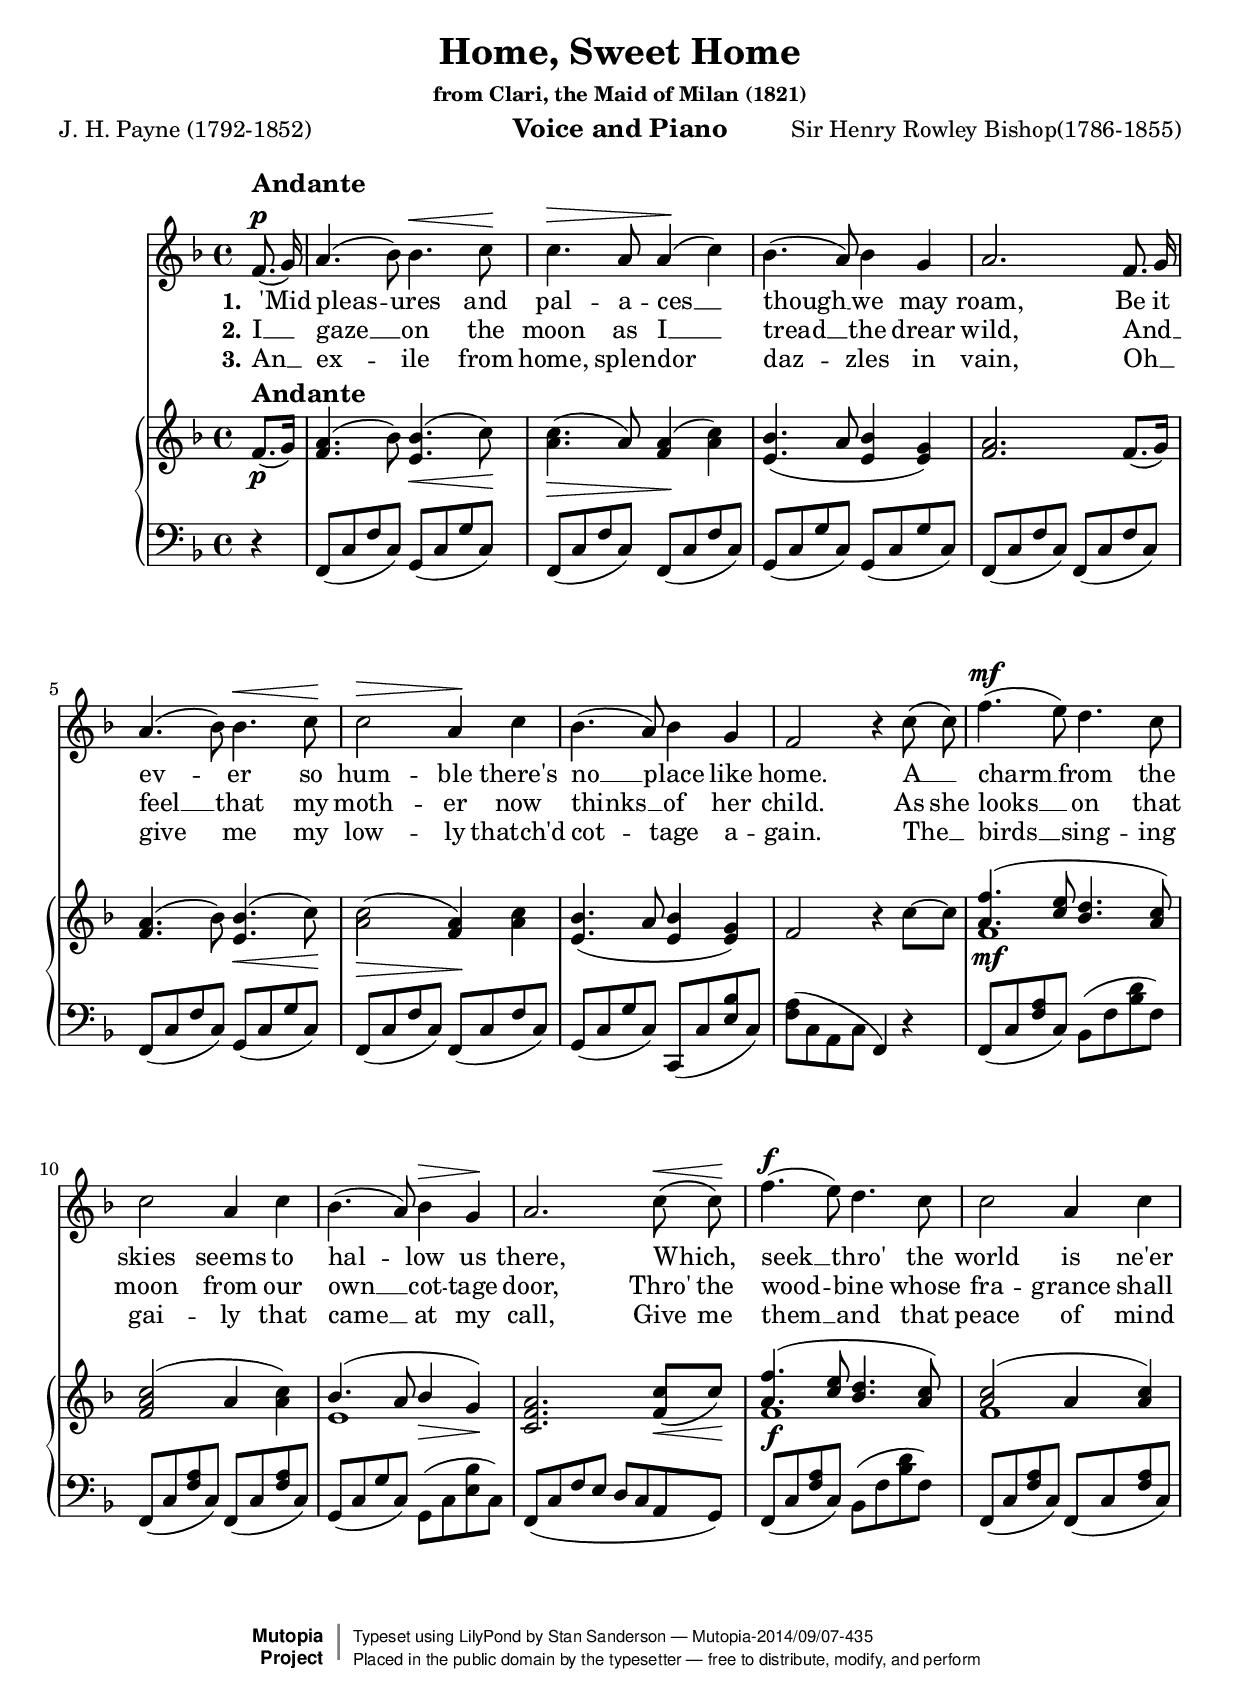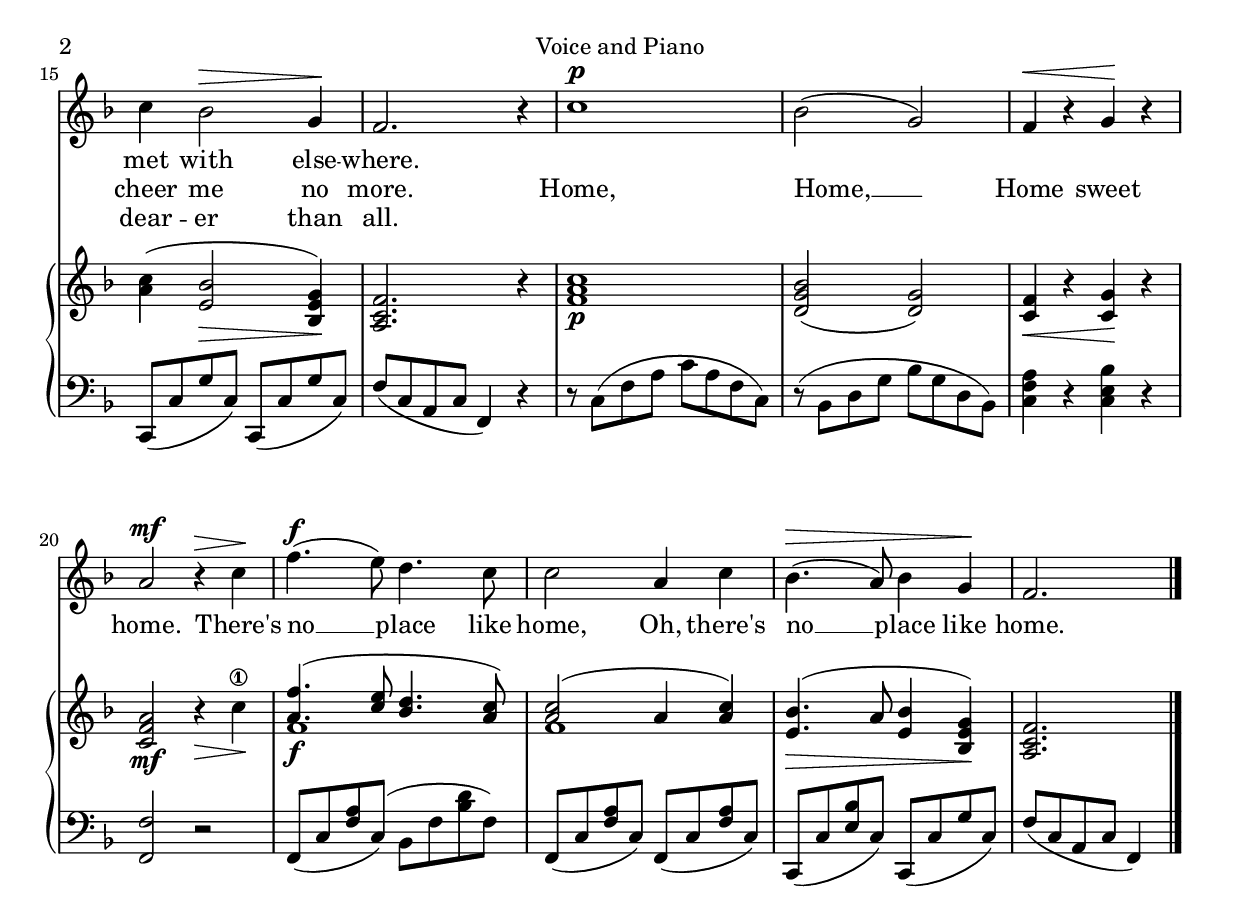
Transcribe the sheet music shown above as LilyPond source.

\include "english.ly"
\version "2.18.2"
%#(set-global-staff-size 17)

\header {
  title = "Home, Sweet Home"
  subsubtitle ="from Clari, the Maid of Milan (1821)"
  composer = "Sir Henry Rowley Bishop(1786-1855)"
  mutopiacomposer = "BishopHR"
  poet = "J. H. Payne (1792-1852)"
  instrument = "Voice and Piano"
  date = "1852"
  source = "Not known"
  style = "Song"
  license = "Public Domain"
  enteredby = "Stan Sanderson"
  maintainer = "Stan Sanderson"
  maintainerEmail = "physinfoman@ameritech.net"
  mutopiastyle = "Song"

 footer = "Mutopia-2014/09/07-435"
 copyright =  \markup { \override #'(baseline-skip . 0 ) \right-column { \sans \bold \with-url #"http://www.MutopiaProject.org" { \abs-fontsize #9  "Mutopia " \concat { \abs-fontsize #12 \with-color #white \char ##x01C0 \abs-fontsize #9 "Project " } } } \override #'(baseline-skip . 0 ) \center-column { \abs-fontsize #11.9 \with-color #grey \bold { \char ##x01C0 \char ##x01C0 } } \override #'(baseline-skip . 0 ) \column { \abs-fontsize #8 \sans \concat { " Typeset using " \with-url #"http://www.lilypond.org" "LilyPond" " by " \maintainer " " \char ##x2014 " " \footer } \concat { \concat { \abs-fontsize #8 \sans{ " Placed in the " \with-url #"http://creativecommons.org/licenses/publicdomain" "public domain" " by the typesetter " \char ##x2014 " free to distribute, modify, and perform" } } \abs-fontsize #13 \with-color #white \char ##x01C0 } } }
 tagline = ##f
}
\paper {
  % add space between composer/opus markup and first staff
  markup-system-spacing #'padding = #3
  % add a little space between composer and opus
  markup-markup-spacing #'padding = #1.2
  top-margin = 7\mm
  top-markup-spacing.basic-distance = #4
  markup-system-spacing.basic-distance = #13
  last-bottom-spacing.basic-distance = #14
  bottom-margin = 6\mm
}

melody = \relative c' {
	\key f\major \time 4/4
	\partial 4 f8.^\markup {\column {\bold \large "Andante" \dynamic p }}( g16)
%% 1-3
	a4.( bf8) bf4.^\< c8 \!| c4.^\> a8 a4(\! c) | bf4.( a8) bf4 g |
%% 4-6
	a2. f8. g16 | a4.( bf8) bf4.^\< c8\! | c2^\> a4\! c |
%% 7-9
	bf4.( a8) bf4 g | f2 r4 c'8\( c\) | f4.(^\mf e8) d4. c8 |
%% 10-12
	c2 a4 c | bf4.( a8) bf4^\> g\! | a2. c8\(^\< c\)\! |
%% 13-15
	f4.^\f( e8) d4. c8 | c2 a4 c | c bf2^\> g4\! |
%% 16-18
	f2. r4 | c'1^\p | bf2( g) |
%% 19-21
	f4^\< r g\! r | a2^\mf r4^\> c\! | f4.^\f( e8) d4. c8 |
%% 22-24
	c2 a4 c | bf4.^\>( a8) bf4 g\! | f2. \bar "|."
}

textA = \lyricmode {
	_'Mid pleas -- ures and pal -- a -- ces __ though __ we may roam,
	Be it ev -- er so hum -- ble there's no __ place like home.
	A __ _ charm __ from the skies seems to hal -- low us there,
	Which, _ seek __ thro' the world is ne'er met with else -- where.
}

textB = \lyricmode {
	I __ gaze __ on the moon as I __ tread __ the drear wild,
	And __ _ feel __ that my moth -- er now thinks __ of her child.
	As she looks __ on that moon from our own __ cot -- tage door,
	Thro' the wood -- bine whose fra -- grance shall cheer me no more.
%% chorus
	Home, Home, __ Home sweet home.
	There's no __ place like home,
	Oh, there's no __ place like home.
}

textC = \lyricmode {
	An __ ex -- ile from home, splen -- dor daz -- zles in vain,
	Oh __ _ give me my low -- ly thatch'd cot -- tage a -- gain.
	The __ _ birds __ sing -- ing gai -- ly that came __ at my call,
	Give me them __ and that peace of mind dear -- er than all.

}

upper = \relative c' {
	\key f\major \time 4/4
	f8._\p^\markup {\bold \large "Andante"}( g16)
%% 1-3
	<a f>4.( bf8) <bf e,>4._\<( c8)\! | <c a>4._\>( a8) <a f>4(\! <c a>) |
		<bf e,>4.( a8 <bf e,>4 <g e>) |
%% 4-6
	<a f>2. f8.( g16) | <a f>4.( bf8) <bf e,>4.(_\< c8)\! |
		<c a>2(_\>( <a f>4\!) <c a> |
%% 7-9
	<bf e,>4.( a8 <bf e,>4 <g e>) | f2 r4 c'8 ~ c |
		<<{<f a,>4.( <e c>8 <d bf>4. <c a>8)}\\{f,1_\mf}>> |
%% 10-12
	<f a c>2( a4 <a c>) | <<{bf4.( a8 bf4_\> g\!)}\\{e1}>> |
		<a f c>2. <c f,>8(_\< c)\! |
%% 13-15
	<<{<f a,>4.( <e c>8 <d bf>4. <c a>8)}\\{f,1_\f}>> |
		<<{<c' a>2( a4 <c a>)}\\{f,1}>> | <c' a>4( <bf e,>2_\> <g e bf>4)\!
%% 16-18
	<f c a>2. r4 | <f a c>1_\p | <d g bf>2( <d g>) |
%% 19-21
	<f c>4_\< r <g c,>\! r | <a f c>2_\mf r4_\> c\1\! |
		<<{<f a,>4.(_\f <e c>8 <d bf>4. <c a>8)}\\{f,1}>> |
%% 22-24
	<<{<c' a>2( a4 <c a>)}\\{f,1}>> |
		\slurUp <bf e,>4.(_\> a8 <bf e,>4 <g e bf>)\! |
		<f c a>2.
}

lower = \relative c {
	\key f\major \time 4/4
	r4
%% 1-3
	f,8( c' f c) g( c g' c,) | f,8( c' f c) f,( c' f c) | g( c g' c,) g( c g' c,) |
%% 4-6
	f,8( c' f c) f,8( c' f c) | f,8( c' f c) g( c g' c,) |f,8( c' f c) f,( c' f c) |
%% 7-9
	g( c g' c,) c,( c' <e bf'> c) | <f a>( c a c f,4) r |
		f8( c' <f a> c) bf( f' <bf d> f) |
%% 10-12
	f,( c' <f a> c) f,( c' <f a> c) | g( c g' c,) g( c <e bf'> c) |
		f,( c' f e d c a g)
%% 13-15
	f( c' <f a> c) bf( f' <bf d> f) | f,( c' <f a> c) f,( c' <f a> c) |
		c,( c' g' c,) c,( c' g' c,) |
%% 16-18
	f( c a c f,4) r | r8 c'( f a c a f c) | r (bf d g bf g d bf) |
%% 19-21
	 <c f a>4 r <c e bf'> r | <f, f'>2 r | f8( c' <f a> c) (bf f' <bf d> f) |
%% 22-23
	 f,( c' <f a> c) f,( c' <f a> c) | c,( c' <e bf'> c) c,( c' g' c,) |
	 	f( c a c f,4)
}

\score {
  <<
    \new Staff \with { midiInstrument = #"choir aahs" } <<
      \new Voice = "mel" {
        \autoBeamOff
        \melody
      }
      \lyricsto mel  \new Lyrics  { \set stanza = "1." \textA }
      \lyricsto mel  \new Lyrics  { \set stanza = "2." \textB }
      \lyricsto mel  \new Lyrics  { \set stanza = "3." \textC }
    >>

    \new PianoStaff \with { midiInstrument = #"acoustic grand" } <<
      \new Staff = "upper" \upper
      \new Staff = "lower" <<
        \clef bass
        \lower
      >>
    >>
  >>
  \layout { }
  \midi {
    \tempo 4 = 90
  }
}
